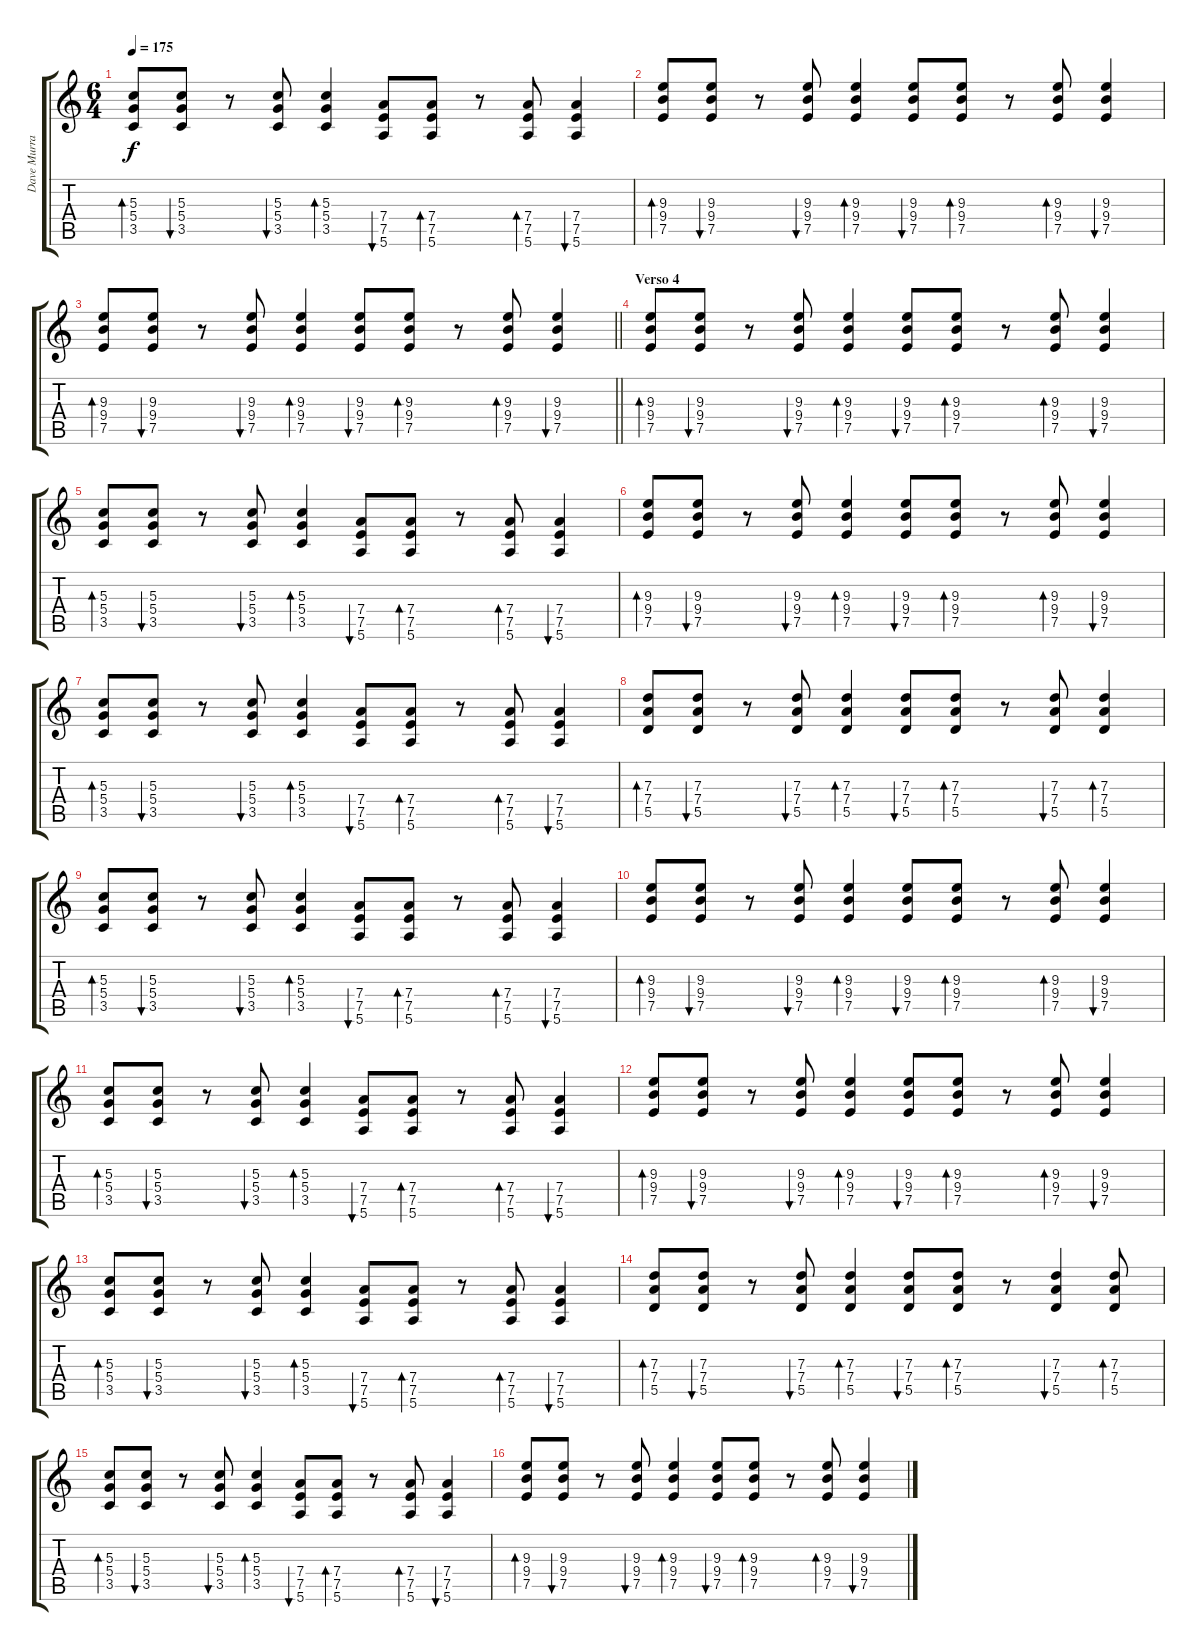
\track ("Dave Murray" "Dave Murra") {instrument distortionguitar}
\staff {score tabs}
\tuning (E4 B3 G3 D3 A2 E2) {hide}
\ts (6 4)
\tempo 175
\clef g2
\ks c
(5.3 5.4 3.5).8{bd 480 dy f} (5.3 5.4 3.5).8{bu 480} r.8 (5.3 5.4 3.5).8{bu 480} (5.3 5.4 3.5).4{bd 480} (7.4 7.5 5.6).8{bu 480} (7.4 7.5 5.6).8{bd 480} r.8 (7.4 7.5 5.6).8{bd 480} (7.4 7.5 5.6).4{bu 480} |
(9.3 9.4 7.5).8{bd 480} (9.3 9.4 7.5).8{bu 480} r.8 (9.3 9.4 7.5).8{bu 480} (9.3 9.4 7.5).4{bd 480} (9.3 9.4 7.5).8{bu 480} (9.3 9.4 7.5).8{bd 480} r.8 (9.3 9.4 7.5).8{bd 480} (9.3 9.4 7.5).4{bu 480} |
\barLineRight lightlight
(9.3 9.4 7.5).8{bd 480} (9.3 9.4 7.5).8{bu 480} r.8 (9.3 9.4 7.5).8{bu 480} (9.3 9.4 7.5).4{bd 480} (9.3 9.4 7.5).8{bu 480} (9.3 9.4 7.5).8{bd 480} r.8 (9.3 9.4 7.5).8{bd 480} (9.3 9.4 7.5).4{bu 480} |
\section ("" "Verso 4")
(9.3 9.4 7.5).8{bd 480} (9.3 9.4 7.5).8{bu 480} r.8 (9.3 9.4 7.5).8{bu 480} (9.3 9.4 7.5).4{bd 480} (9.3 9.4 7.5).8{bu 480} (9.3 9.4 7.5).8{bd 480} r.8 (9.3 9.4 7.5).8{bd 480} (9.3 9.4 7.5).4{bu 480} |
(5.3 5.4 3.5).8{bd 480} (5.3 5.4 3.5).8{bu 480} r.8 (5.3 5.4 3.5).8{bu 480} (5.3 5.4 3.5).4{bd 480} (7.4 7.5 5.6).8{bu 480} (7.4 7.5 5.6).8{bd 480} r.8 (7.4 7.5 5.6).8{bd 480} (7.4 7.5 5.6).4{bu 480} |
(9.3 9.4 7.5).8{bd 480} (9.3 9.4 7.5).8{bu 480} r.8 (9.3 9.4 7.5).8{bu 480} (9.3 9.4 7.5).4{bd 480} (9.3 9.4 7.5).8{bu 480} (9.3 9.4 7.5).8{bd 480} r.8 (9.3 9.4 7.5).8{bd 480} (9.3 9.4 7.5).4{bu 480} |
(5.3 5.4 3.5).8{bd 480} (5.3 5.4 3.5).8{bu 480} r.8 (5.3 5.4 3.5).8{bu 480} (5.3 5.4 3.5).4{bd 480} (7.4 7.5 5.6).8{bu 480} (7.4 7.5 5.6).8{bd 480} r.8 (7.4 7.5 5.6).8{bd 480} (7.4 7.5 5.6).4{bu 480} |
(7.3 7.4 5.5).8{bd 480} (7.3 7.4 5.5).8{bu 480} r.8 (7.3 7.4 5.5).8{bu 480} (7.3 7.4 5.5).4{bd 480} (7.3 7.4 5.5).8{bu 480} (7.3 7.4 5.5).8{bd 480} r.8 (7.3 7.4 5.5).8{bu 480} (7.3 7.4 5.5).4{bd 480} |
(5.3 5.4 3.5).8{bd 480} (5.3 5.4 3.5).8{bu 480} r.8 (5.3 5.4 3.5).8{bu 480} (5.3 5.4 3.5).4{bd 480} (7.4 7.5 5.6).8{bu 480} (7.4 7.5 5.6).8{bd 480} r.8 (7.4 7.5 5.6).8{bd 480} (7.4 7.5 5.6).4{bu 480} |
(9.3 9.4 7.5).8{bd 480} (9.3 9.4 7.5).8{bu 480} r.8 (9.3 9.4 7.5).8{bu 480} (9.3 9.4 7.5).4{bd 480} (9.3 9.4 7.5).8{bu 480} (9.3 9.4 7.5).8{bd 480} r.8 (9.3 9.4 7.5).8{bd 480} (9.3 9.4 7.5).4{bu 480} |
(5.3 5.4 3.5).8{bd 480} (5.3 5.4 3.5).8{bu 480} r.8 (5.3 5.4 3.5).8{bu 480} (5.3 5.4 3.5).4{bd 480} (7.4 7.5 5.6).8{bu 480} (7.4 7.5 5.6).8{bd 480} r.8 (7.4 7.5 5.6).8{bd 480} (7.4 7.5 5.6).4{bu 480} |
(9.3 9.4 7.5).8{bd 480} (9.3 9.4 7.5).8{bu 480} r.8 (9.3 9.4 7.5).8{bu 480} (9.3 9.4 7.5).4{bd 480} (9.3 9.4 7.5).8{bu 480} (9.3 9.4 7.5).8{bd 480} r.8 (9.3 9.4 7.5).8{bd 480} (9.3 9.4 7.5).4{bu 480} |
(5.3 5.4 3.5).8{bd 480} (5.3 5.4 3.5).8{bu 480} r.8 (5.3 5.4 3.5).8{bu 480} (5.3 5.4 3.5).4{bd 480} (7.4 7.5 5.6).8{bu 480} (7.4 7.5 5.6).8{bd 480} r.8 (7.4 7.5 5.6).8{bd 480} (7.4 7.5 5.6).4{bu 480} |
(7.3 7.4 5.5).8{bd 480} (7.3 7.4 5.5).8{bu 480} r.8 (7.3 7.4 5.5).8{bu 480} (7.3 7.4 5.5).4{bd 480} (7.3 7.4 5.5).8{bu 480} (7.3 7.4 5.5).8{bd 480} r.8 (7.3 7.4 5.5).4{bu 480} (7.3 7.4 5.5).8{bd 480} |
(5.3 5.4 3.5).8{bd 480} (5.3 5.4 3.5).8{bu 480} r.8 (5.3 5.4 3.5).8{bu 480} (5.3 5.4 3.5).4{bd 480} (7.4 7.5 5.6).8{bu 480} (7.4 7.5 5.6).8{bd 480} r.8 (7.4 7.5 5.6).8{bd 480} (7.4 7.5 5.6).4{bu 480} |
(9.3 9.4 7.5).8{bd 480} (9.3 9.4 7.5).8{bu 480} r.8 (9.3 9.4 7.5).8{bu 480} (9.3 9.4 7.5).4{bd 480} (9.3 9.4 7.5).8{bu 480} (9.3 9.4 7.5).8{bd 480} r.8 (9.3 9.4 7.5).8{bd 480} (9.3 9.4 7.5).4{bu 480}
